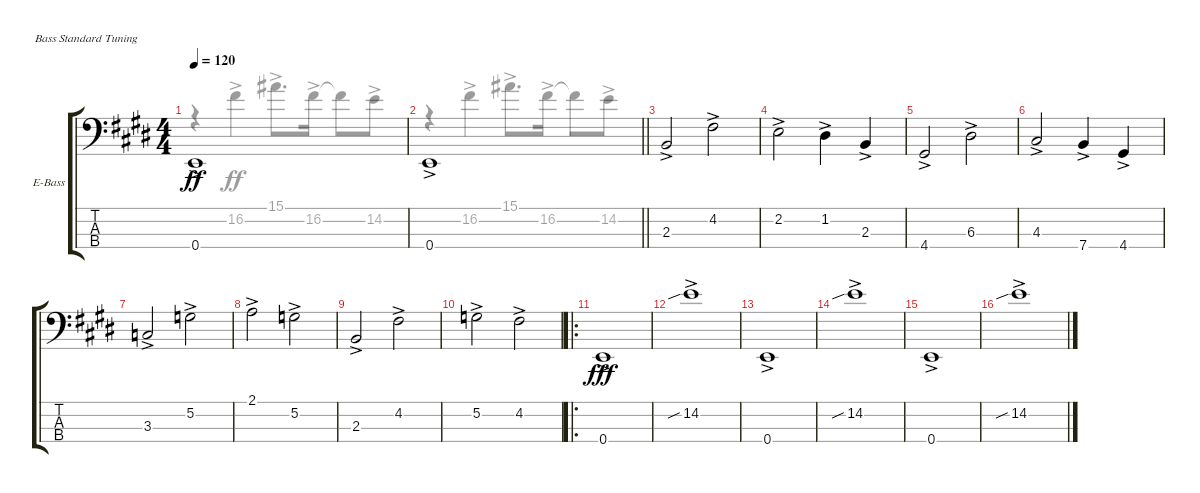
\defaultSystemsLayout 4
\bracketExtendMode groupsimilarinstruments
\firstSystemTrackNameOrientation horizontal
\otherSystemsTrackNameOrientation horizontal
\track ("Electric Bass" "E-Bass") {instrument electricbassfinger}
\staff {score tabs}
\tuning (G2 D2 A1 E1)
\voice
\ts (4 4)
\tempo 120
\clef f4
\scale
0.333333
\ks e
0.4{ac}.1{dy ff} |
\scale
0.333333
\barLineRight lightlight
0.4{ac}.1 |
\scale
0.333333 2.3{ac}.2 4.2{ac}.2 |
\scale
0.333333 2.2{ac}.2 1.2{ac}.4 2.3{ac}.4 |
\scale
0.333333 4.4{ac}.2 6.3{ac}.2 |
\scale
0.333333 4.3{ac}.2 7.4{ac}.4 4.4{ac}.4 |
\scale
0.333333 3.3{ac}.2 5.2{ac}.2 |
\scale
0.333333 2.1{ac}.2 5.2{ac}.2 |
\scale
0.333333 2.3{ac}.2 4.2{ac}.2 |
\scale
0.313131 5.2{ac}.2 4.2{ac}.2 |
\ro
\scale
0.373737 0.4{ac}.1{dy fff} |
\scale
0.313131 14.2{sib ac}.1 |
\scale
0.333333 0.4{ac}.1 |
\scale
0.333333 14.2{sib ac}.1 |
\scale
0.333333 0.4{ac}.1 |
\scale
0.322917 14.2{sib ac}.1
\voice
\clef f4
\ottava regular
\simile none
\scale
0.333333
\ks e
r.4{dy ff} 16.2{ac}.4 15.1{ac}.8{d} 16.2{ac}.16 16.2{t}.8 14.2{ac}.8 |
\scale
0.333333
\barLineRight lightlight
r.4 16.2{ac}.4 15.1{ac}.8{d} 16.2{ac}.16 16.2{t}.8 14.2{ac}.8 |
\scale
0.333333 |
\scale
0.333333 |
\scale
0.333333 |
\scale
0.333333 |
\scale
0.333333 |
\scale
0.333333 |
\scale
0.333333 |
\scale
0.313131 |
\scale
0.373737 |
\scale
0.313131 |
\scale
0.333333 |
\scale
0.333333 |
\scale
0.333333 |
\scale
0.322917
